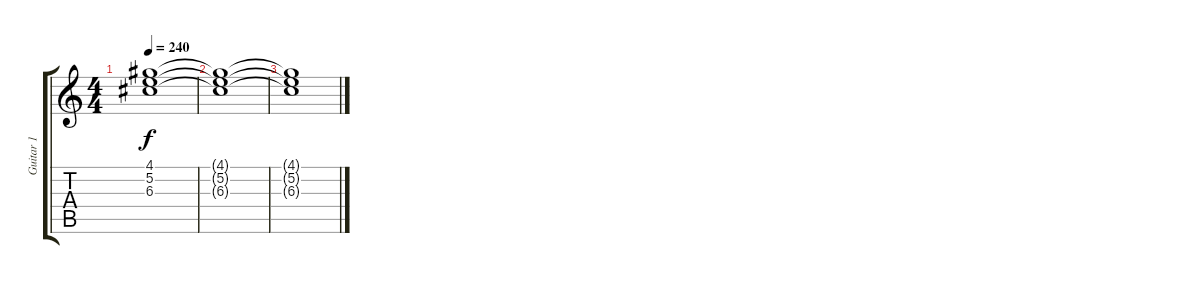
\track ("Guitar 1" "Guitar 1") {instrument overdrivenguitar}
\staff {score tabs}
\tuning (E4 B3 G3 D3 A2 E2) {hide}
\ts (4 4)
\tempo 240
\clef g2
\ks c
(4.1{t} 5.2{t} 6.3{t}).1{dy f} |
(4.1{t} 5.2{t} 6.3{t}).1 |
(4.1{t} 5.2{t} 6.3{t}).1
